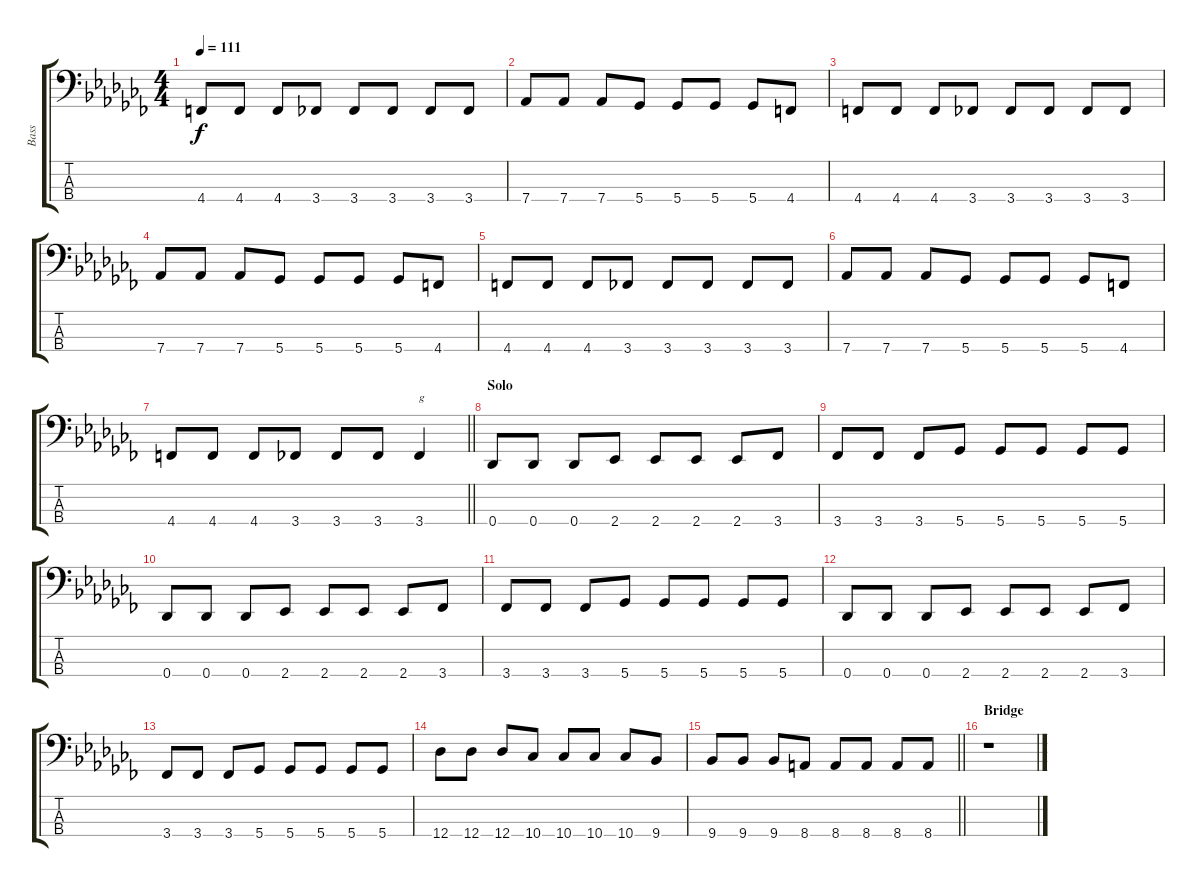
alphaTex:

\track ("Bass" "Bass") {instrument electricbasspick}
\staff {score tabs}
\tuning (Gb2 Db2 Ab1 Db1) {hide}
\ts (4 4)
\tempo 111
\clef f4
\ks abminor
4.4.8{dy f} 4.4.8 4.4.8 3.4.8 3.4.8 3.4.8 3.4.8 3.4.8 |
7.4.8 7.4.8 7.4.8 5.4.8 5.4.8 5.4.8 5.4.8 4.4.8 |
4.4.8 4.4.8 4.4.8 3.4.8 3.4.8 3.4.8 3.4.8 3.4.8 |
7.4.8 7.4.8 7.4.8 5.4.8 5.4.8 5.4.8 5.4.8 4.4.8 |
4.4.8 4.4.8 4.4.8 3.4.8 3.4.8 3.4.8 3.4.8 3.4.8 |
7.4.8 7.4.8 7.4.8 5.4.8 5.4.8 5.4.8 5.4.8 4.4.8 |
\barLineRight lightlight
4.4.8 4.4.8 4.4.8 3.4.8 3.4.8 3.4.8 3.4.4{txt "g"} |
\section ("" "Solo")
0.4.8 0.4.8 0.4.8 2.4.8 2.4.8 2.4.8 2.4.8 3.4.8 |
3.4.8 3.4.8 3.4.8 5.4.8 5.4.8 5.4.8 5.4.8 5.4.8 |
0.4.8 0.4.8 0.4.8 2.4.8 2.4.8 2.4.8 2.4.8 3.4.8 |
3.4.8 3.4.8 3.4.8 5.4.8 5.4.8 5.4.8 5.4.8 5.4.8 |
0.4.8 0.4.8 0.4.8 2.4.8 2.4.8 2.4.8 2.4.8 3.4.8 |
3.4.8 3.4.8 3.4.8 5.4.8 5.4.8 5.4.8 5.4.8 5.4.8 |
12.4.8 12.4.8 12.4.8 10.4.8 10.4.8 10.4.8 10.4.8 9.4.8 |
\barLineRight lightlight
9.4.8 9.4.8 9.4.8 8.4.8 8.4.8 8.4.8 8.4.8 8.4.8 |
\section ("" "Bridge")
r.1
